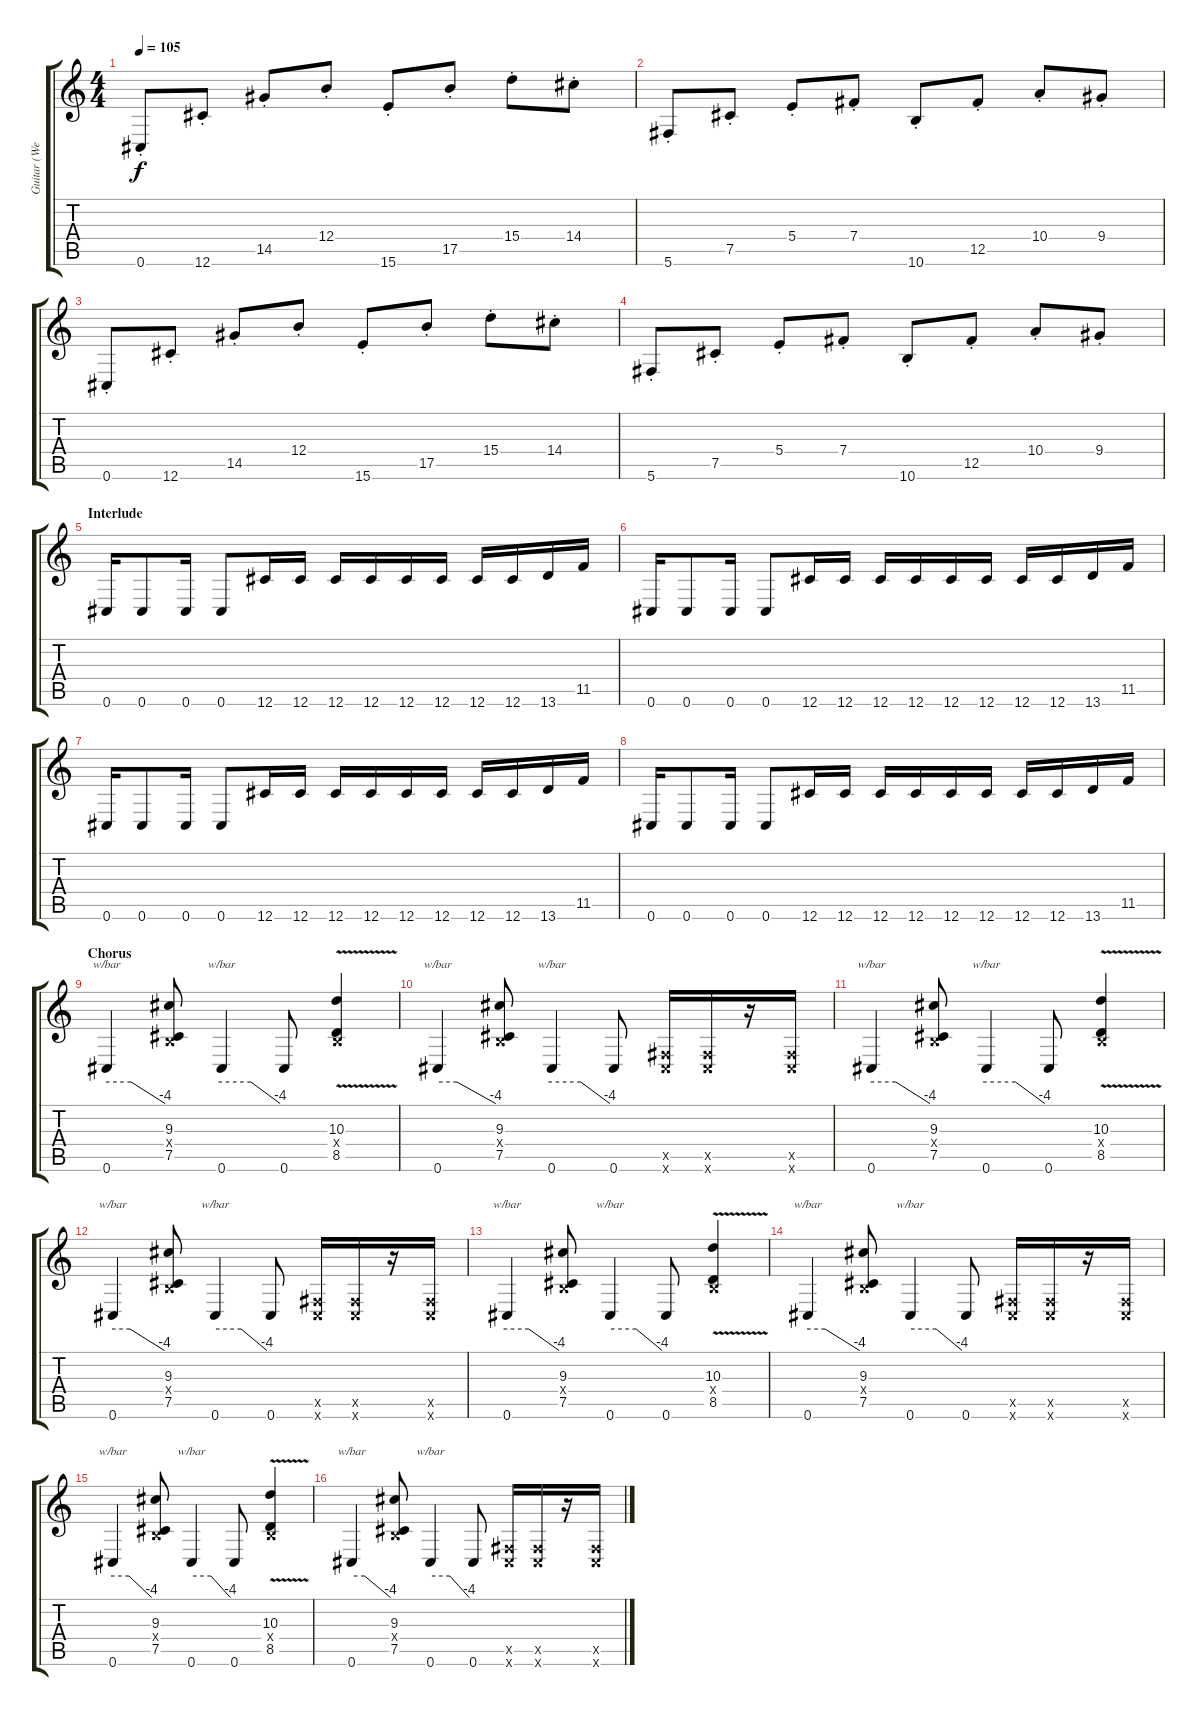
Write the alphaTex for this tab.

\track ("Guitar (Wes Borland)" "Guitar (We") {instrument distortionguitar}
\staff {score tabs}
\tuning (Db4 Ab3 E3 B2 Gb2 Db2) {hide}
\ts (4 4)
\tempo 105
\clef g2
\ks c
0.6{st}.8{dy f} 12.6{st}.8 14.5{st}.8 12.4{st}.8 15.6{st}.8 17.5{st}.8 15.4{st}.8 14.4{st}.8 |
5.6{st}.8 7.5{st}.8 5.4{st}.8 7.4{st}.8 10.6{st}.8 12.5{st}.8 10.4{st}.8 9.4{st}.8 |
0.6{st}.8 12.6{st}.8 14.5{st}.8 12.4{st}.8 15.6{st}.8 17.5{st}.8 15.4{st}.8 14.4{st}.8 |
5.6{st}.8 7.5{st}.8 5.4{st}.8 7.4{st}.8 10.6{st}.8 12.5{st}.8 10.4{st}.8 9.4{st}.8 |
\section ("" "Interlude")
0.6.16 0.6.8 0.6.16 0.6.8 12.6.16 12.6.16 12.6.16 12.6.16 12.6.16 12.6.16 12.6.16 12.6.16 13.6.16 11.5.16 |
0.6.16 0.6.8 0.6.16 0.6.8 12.6.16 12.6.16 12.6.16 12.6.16 12.6.16 12.6.16 12.6.16 12.6.16 13.6.16 11.5.16 |
0.6.16 0.6.8 0.6.16 0.6.8 12.6.16 12.6.16 12.6.16 12.6.16 12.6.16 12.6.16 12.6.16 12.6.16 13.6.16 11.5.16 |
0.6.16 0.6.8 0.6.16 0.6.8 12.6.16 12.6.16 12.6.16 12.6.16 12.6.16 12.6.16 12.6.16 12.6.16 13.6.16 11.5.16 |
\section ("" "Chorus")
0.6.4{tbe (custom default 0 0 25 0 60 -16) instrument distortionguitar} (9.3 0.4{x} 7.5).8 0.6.4{tbe (custom default 0 0 30 0 60 -16)} 0.6.8 (10.3{v} 0.4{x} 8.5{v}).4 |
0.6.4{tbe (custom default 0 0 20 0 60 -16)} (9.3 0.4{x} 7.5).8 0.6.4{tbe (custom default 0 0 30 0 60 -16)} 0.6.8 (0.5{x} 0.6{x}).16 (0.5{x} 0.6{x}).16 r.16 (0.5{x} 0.6{x}).16 |
0.6.4{tbe (custom default 0 0 25 0 60 -16)} (9.3 0.4{x} 7.5).8 0.6.4{tbe (custom default 0 0 30 0 60 -16)} 0.6.8 (10.3{v} 0.4{x} 8.5{v}).4 |
0.6.4{tbe (custom default 0 0 20 0 60 -16)} (9.3 0.4{x} 7.5).8 0.6.4{tbe (custom default 0 0 30 0 60 -16)} 0.6.8 (0.5{x} 0.6{x}).16 (0.5{x} 0.6{x}).16 r.16 (0.5{x} 0.6{x}).16 |
0.6.4{tbe (custom default 0 0 25 0 60 -16)} (9.3 0.4{x} 7.5).8 0.6.4{tbe (custom default 0 0 30 0 60 -16)} 0.6.8 (10.3{v} 0.4{x} 8.5{v}).4 |
0.6.4{tbe (custom default 0 0 20 0 60 -16)} (9.3 0.4{x} 7.5).8 0.6.4{tbe (custom default 0 0 30 0 60 -16)} 0.6.8 (0.5{x} 0.6{x}).16 (0.5{x} 0.6{x}).16 r.16 (0.5{x} 0.6{x}).16 |
0.6.4{tbe (custom default 0 0 25 0 60 -16)} (9.3 0.4{x} 7.5).8 0.6.4{tbe (custom default 0 0 30 0 60 -16)} 0.6.8 (10.3{v} 0.4{x} 8.5{v}).4 |
0.6.4{tbe (custom default 0 0 20 0 60 -16)} (9.3 0.4{x} 7.5).8 0.6.4{tbe (custom default 0 0 30 0 60 -16)} 0.6.8 (0.5{x} 0.6{x}).16 (0.5{x} 0.6{x}).16 r.16 (0.5{x} 0.6{x}).16
